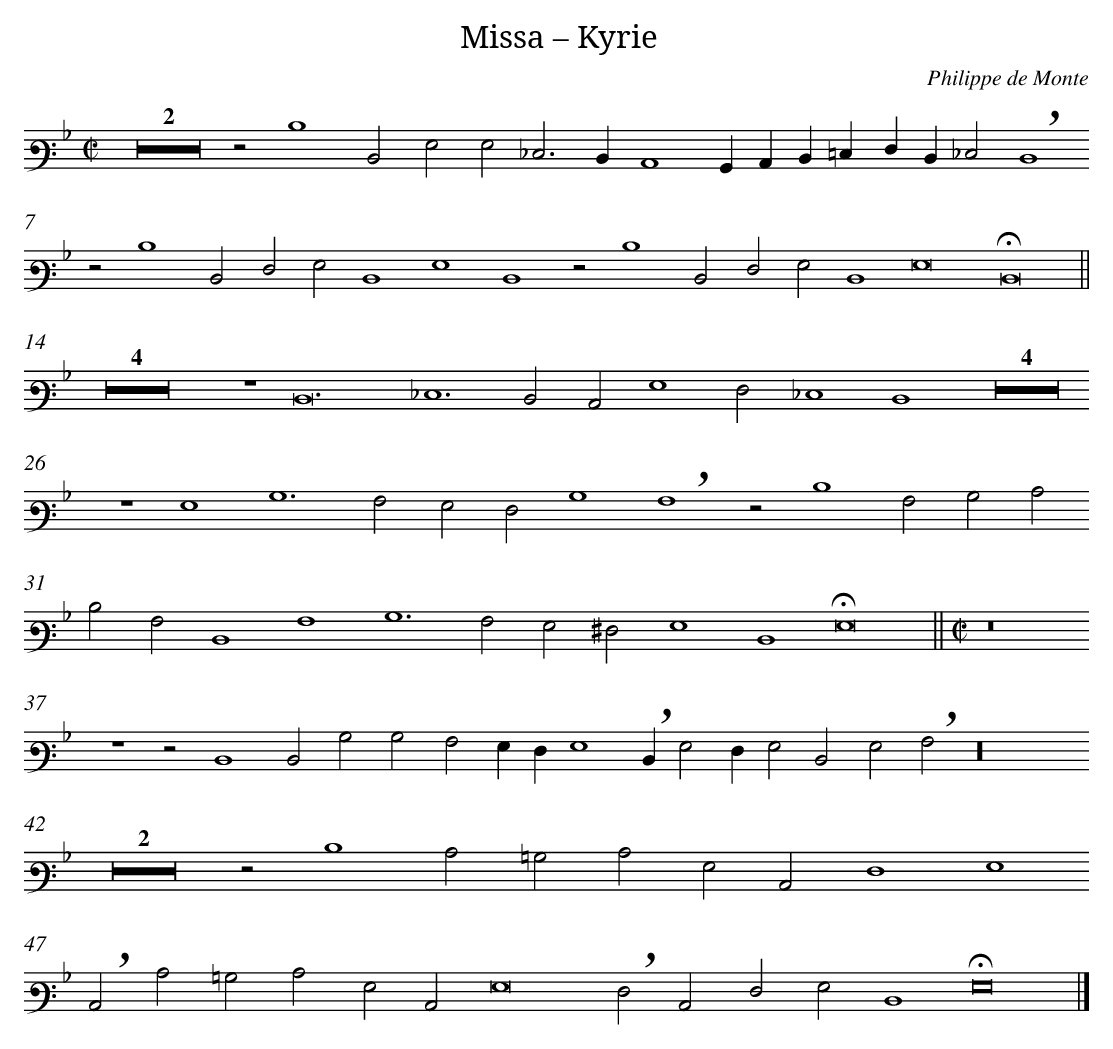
X:1
T: Missa – Kyrie
C: Philippe de Monte
L: 1/4
M: C|
K: F clef=F3
Z2 [|]
z2D4D,2 [|]
G,2G,2_E,3D, [|]
C,4B,,C,D,=E, [|]
F,D,_E,2!breath!D,4 [|]
z2D4D,2 [|]
F,2G,2D,4 [|]
G,4D,4 [|]
z2D4D,2 [|]
F,2G,2D,4 [|]
G,8 [|]
!fermata!D,8 ||
Z4 [|]
z4D,12 [|]
 [|]
_E,6D,2 [|]
C,2G,4F,2 [|]
_E,4D,4 [|]
Z4 [|]
z4G,4 [|]
B,6A,2 [|]
G,2F,2B,4 [|]
!breath!A,4z2D4 [|]
A,2B,2C2 [|]
D2A,2D,4 [|]
A,4B,6 [|]
A,2G,2^F,2 [|]
G,4D,4 [|]
!fermata!G,8 ||
[M:C|]z8 [|]
z4z2D,4 [|]
D,2B,2B,2 [|]
A,2G,F,G,4 [|]
!breath!D,G,2F,G,2D,2 [|]
G,2!breath!A,2z16 [|]
Z2 [|]
z2D4C2 [|]
=B,2C2G,2C,2 [|]
F,4G,4 [|]
!breath!C,2C2=B,2C2 [|]
G,2C,2G,8 [|]
!breath!F,2C,2 [|]
F,2G,2D,4 [|]
!fermata!G,8 |]
